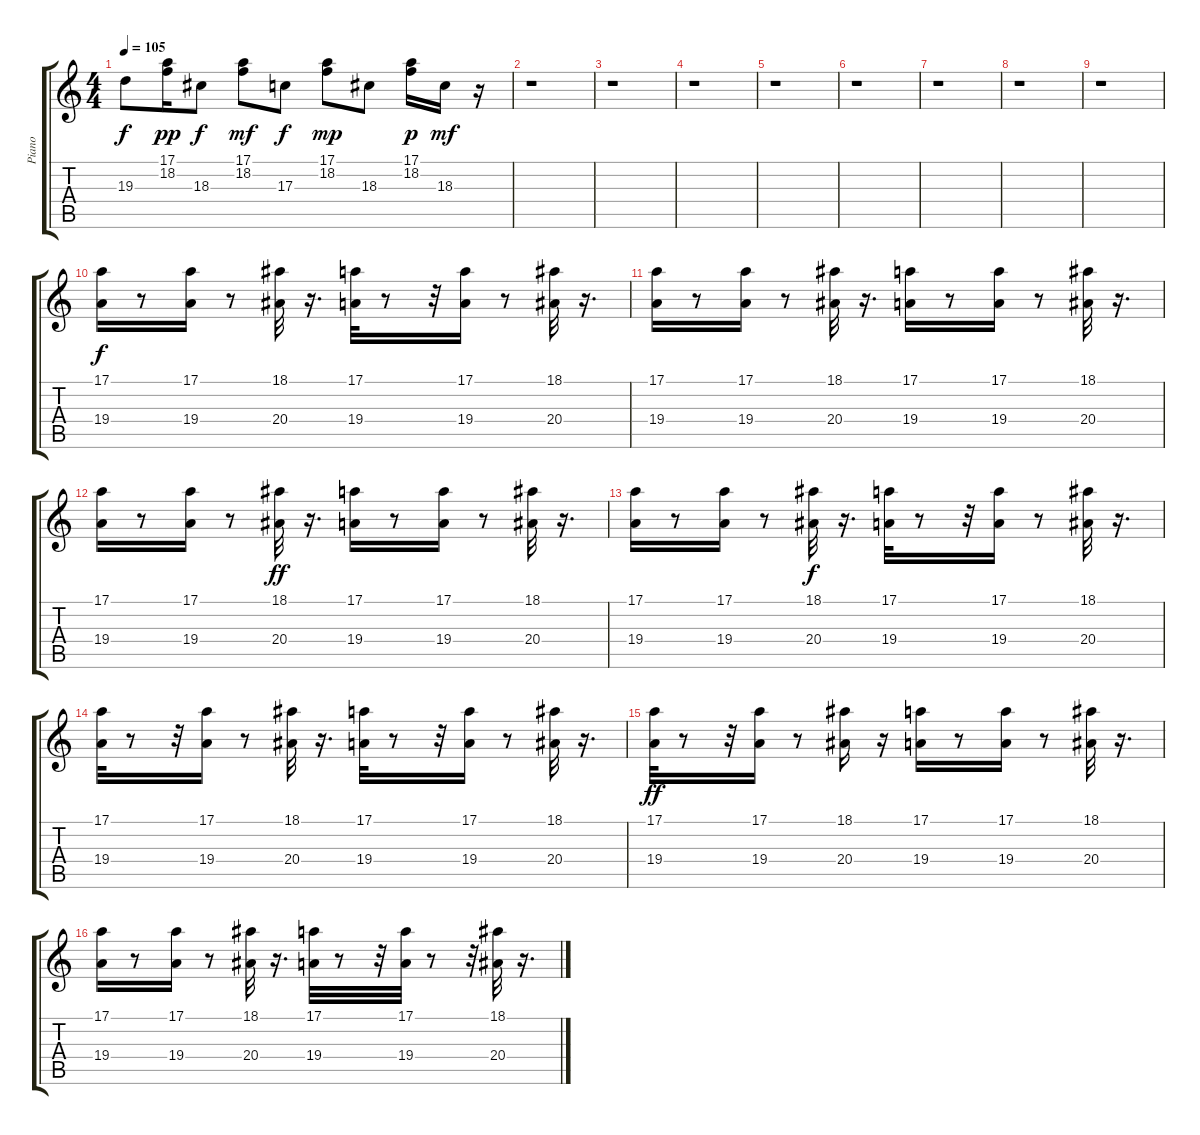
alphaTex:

\track ("Piano" "Piano") {instrument acousticgrandpiano}
\staff {score tabs}
\tuning (E4 B3 G3 D3 A2 E2) {hide}
\ts (4 4)
\tempo 105
\clef g2
\ks c
19.3.8{dy f} (17.1 18.2).16{dy pp} 18.3.8{dy f} (17.1 18.2).8{dy mf} 17.3.8{dy f} (17.1 18.2).8{dy mp} 18.3.8 (17.1 18.2).16{dy p} 18.3.16{dy mf} r.16 |
r.1 |
r.1 |
r.1 |
r.1 |
r.1 |
r.1 |
r.1 |
r.1 |
(17.1 19.4).16{dy f} r.8 (17.1 19.4).16 r.8 (18.1 20.4).32 r.16{d} (17.1 19.4).32 r.8 r.32 (17.1 19.4).16 r.8 (18.1 20.4).32 r.16{d} |
(17.1 19.4).16 r.8 (17.1 19.4).16 r.8 (18.1 20.4).32 r.16{d} (17.1 19.4).16 r.8 (17.1 19.4).16 r.8 (18.1 20.4).32 r.16{d} |
(17.1 19.4).16 r.8 (17.1 19.4).16 r.8 (18.1 20.4).32{dy ff} r.16{d} (17.1 19.4).16 r.8 (17.1 19.4).16 r.8 (18.1 20.4).32 r.16{d} |
(17.1 19.4).16 r.8 (17.1 19.4).16 r.8 (18.1 20.4).32{dy f} r.16{d} (17.1 19.4).32 r.8 r.32 (17.1 19.4).16 r.8 (18.1 20.4).32 r.16{d} |
(17.1 19.4).32 r.8 r.32 (17.1 19.4).16 r.8 (18.1 20.4).32 r.16{d} (17.1 19.4).32 r.8 r.32 (17.1 19.4).16 r.8 (18.1 20.4).32 r.16{d} |
(17.1 19.4).32{dy ff} r.8 r.32 (17.1 19.4).16 r.8 (18.1 20.4).16 r.16 (17.1 19.4).16 r.8 (17.1 19.4).16 r.8 (18.1 20.4).32 r.16{d} |
(17.1 19.4).16 r.8 (17.1 19.4).16 r.8 (18.1 20.4).32 r.16{d} (17.1 19.4).32 r.8 r.32 (17.1 19.4).32 r.8 r.32 (18.1 20.4).32 r.16{d}
